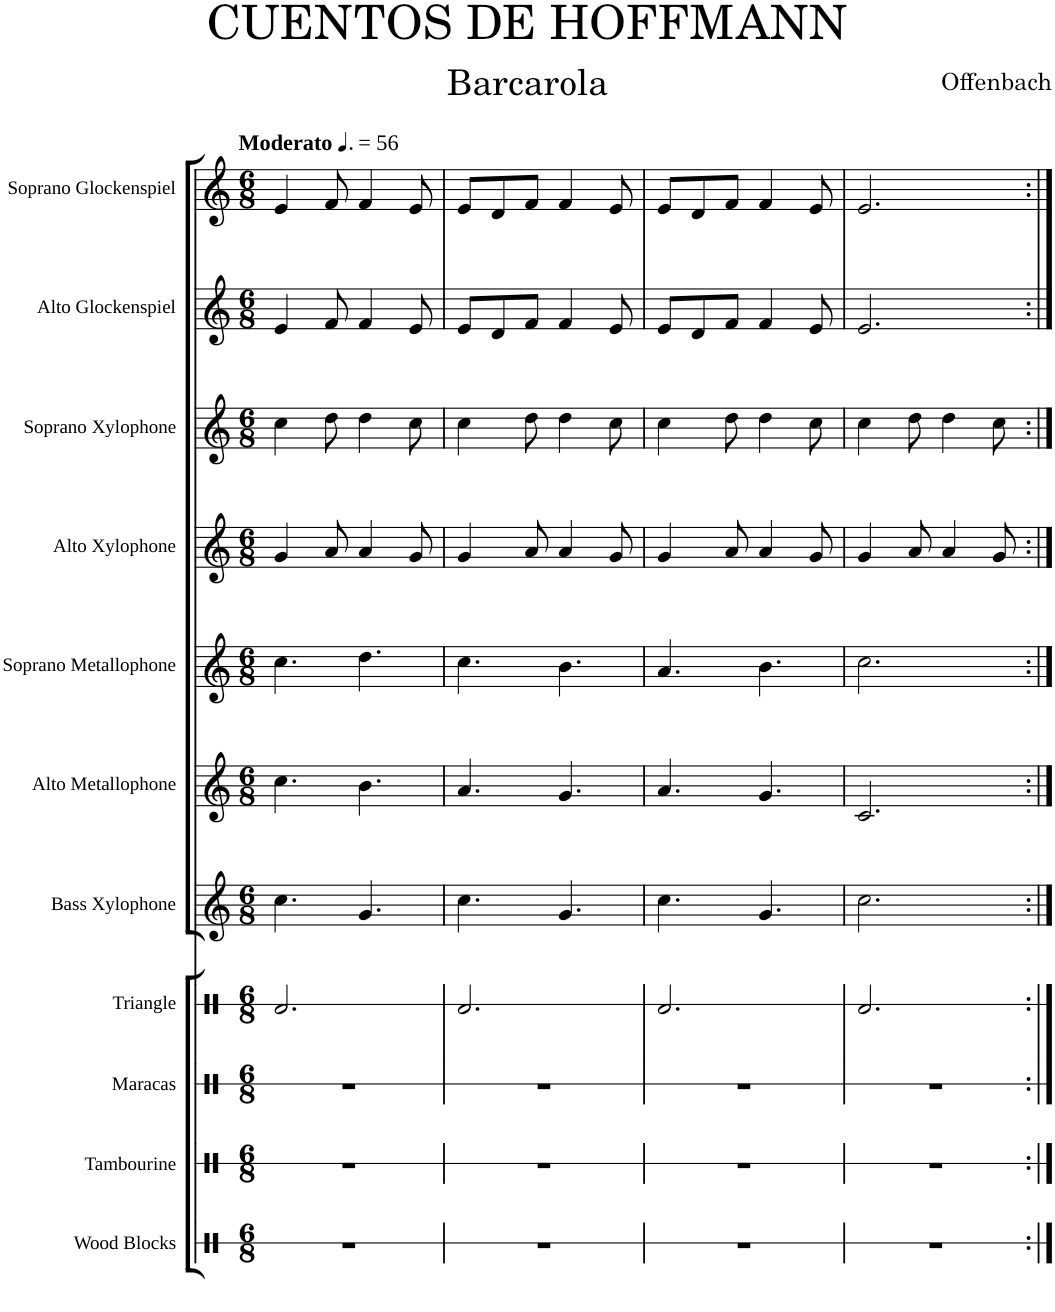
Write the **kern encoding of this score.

**kern	**kern	**kern	**kern	**kern	**kern	**kern	**kern	**kern	**kern	**kern
*part11	*part10	*part9	*part8	*part7	*part6	*part5	*part4	*part3	*part2	*part1
*staff11	*staff10	*staff9	*staff8	*staff7	*staff6	*staff5	*staff4	*staff3	*staff2	*staff1
*I"Wood Blocks	*I"Tambourine	*I"Maracas	*I"Triangle	*I"Bass Xylophone	*I"Alto Metallophone	*I"Soprano Metallophone	*I"Alto Xylophone	*I"Soprano Xylophone	*I"Alto Glockenspiel	*I"Soprano Glockenspiel
*I'W. Bl.	*I'Tamb.	*I'Mrcs.	*I'Trgl.	*I'BX	*I'AM	*I'SM	*I'AX	*I'SX	*I'AG	*I'SG
*stria1	*stria1	*stria1	*stria1	*	*	*	*	*	*	*
*clefX	*clefX	*clefX	*clefX	*clefG2	*clefG2	*clefG2	*clefG2	*clefG2	*clefG2	*clefG2
*	*	*	*	*Trd7c12	*	*Trd-7c-12	*	*Trd-7c-12	*Trd-7c-12	*Trd-14c-24
*k[]	*k[]	*k[]	*k[]	*k[]	*k[]	*k[]	*k[]	*k[]	*k[]	*k[]
*M6/8	*M6/8	*M6/8	*M6/8	*M6/8	*M6/8	*M6/8	*M6/8	*M6/8	*M6/8	*M6/8
*MM84	*MM84	*MM84	*MM84	*MM84	*MM84	*MM84	*MM84	*MM84	*MM84	*MM84
=1	=1	=1	=1	=1	=1	=1	=1	=1	=1	=1
!	!	!	!	!	!	!	!	!	!	!LO:TX:a:B:t=Moderato
2.r	2.r	2.r	2.Rd/	4.cc\	4.cc\	4.cc\	4g/	4cc\	4e/	4e/
.	.	.	.	.	.	.	8a/	8dd\	8f/	8f/
.	.	.	.	4.g/	4.b\	4.dd\	4a/	4dd\	4f/	4f/
.	.	.	.	.	.	.	8g/	8cc\	8e/	8e/
=2	=2	=2	=2	=2	=2	=2	=2	=2	=2	=2
2.r	2.r	2.r	2.Rd/	4.cc\	4.a/	4.cc\	4g/	4cc\	8e/L	8e/L
.	.	.	.	.	.	.	.	.	8d/	8d/
.	.	.	.	.	.	.	8a/	8dd\	8f/J	8f/J
.	.	.	.	4.g/	4.g/	4.b\	4a/	4dd\	4f/	4f/
.	.	.	.	.	.	.	8g/	8cc\	8e/	8e/
=3	=3	=3	=3	=3	=3	=3	=3	=3	=3	=3
2.r	2.r	2.r	2.Rd/	4.cc\	4.a/	4.a/	4g/	4cc\	8e/L	8e/L
.	.	.	.	.	.	.	.	.	8d/	8d/
.	.	.	.	.	.	.	8a/	8dd\	8f/J	8f/J
.	.	.	.	4.g/	4.g/	4.b\	4a/	4dd\	4f/	4f/
.	.	.	.	.	.	.	8g/	8cc\	8e/	8e/
=4	=4	=4	=4	=4	=4	=4	=4	=4	=4	=4
2.r	2.r	2.r	2.Rd/	2.cc\	2.c/	2.cc\	4g/	4cc\	2.e/	2.e/
.	.	.	.	.	.	.	8a/	8dd\	.	.
.	.	.	.	.	.	.	4a/	4dd\	.	.
.	.	.	.	.	.	.	8g/	8cc\	.	.
=:|!	=:|!	=:|!	=:|!	=:|!	=:|!	=:|!	=:|!	=:|!	=:|!	=:|!
*-	*-	*-	*-	*-	*-	*-	*-	*-	*-	*-
